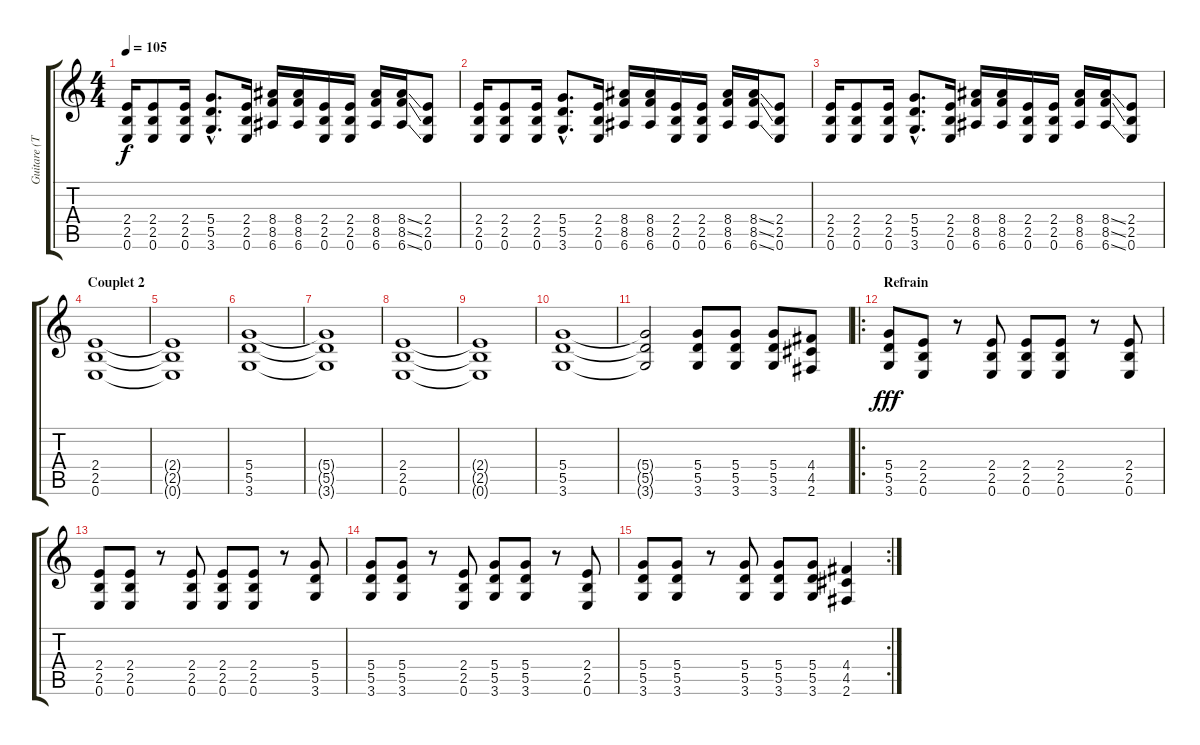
\track ("Guitare (Tripp \"Rex\" Eisen)" "Guitare (T") {instrument distortionguitar}
\staff {score tabs}
\tuning (E4 B3 G3 D3 A2 E2) {hide}
\ts (4 4)
\tempo 105
\clef g2
\ks c
(2.4 2.5 0.6).16{dy f} (2.4 2.5 0.6).8 (2.4 2.5 0.6).16 (5.4{hac} 5.5{hac} 3.6{hac}).8{d} (2.4 2.5 0.6).16 (8.4 8.5 6.6).16 (8.4 8.5 6.6).16 (2.4 2.5 0.6).16 (2.4 2.5 0.6).16 (8.4 8.5 6.6).16 (8.4{ss} 8.5{ss} 6.6{ss}).16 (2.4 2.5 0.6).8 |
(2.4 2.5 0.6).16 (2.4 2.5 0.6).8 (2.4 2.5 0.6).16 (5.4{hac} 5.5{hac} 3.6{hac}).8{d} (2.4 2.5 0.6).16 (8.4 8.5 6.6).16 (8.4 8.5 6.6).16 (2.4 2.5 0.6).16 (2.4 2.5 0.6).16 (8.4 8.5 6.6).16 (8.4{ss} 8.5{ss} 6.6{ss}).16 (2.4 2.5 0.6).8 |
(2.4 2.5 0.6).16 (2.4 2.5 0.6).8 (2.4 2.5 0.6).16 (5.4{hac} 5.5{hac} 3.6{hac}).8{d} (2.4 2.5 0.6).16 (8.4 8.5 6.6).16 (8.4 8.5 6.6).16 (2.4 2.5 0.6).16 (2.4 2.5 0.6).16 (8.4 8.5 6.6).16 (8.4{ss} 8.5{ss} 6.6{ss}).16 (2.4 2.5 0.6).8 |
\section ("" "Couplet 2")
(2.4 2.5 0.6).1 |
(2.4{t} 2.5{t} 0.6{t}).1 |
(5.4 5.5 3.6).1 |
(5.4{t} 5.5{t} 3.6{t}).1 |
(2.4 2.5 0.6).1 |
(2.4{t} 2.5{t} 0.6{t}).1 |
(5.4 5.5 3.6).1 |
(5.4{t} 5.5{t} 3.6{t}).2 (5.4 5.5 3.6).8 (5.4 5.5 3.6).8 (5.4 5.5 3.6).8 (4.4 4.5 2.6).8 |
\ro
\section ("" "Refrain")
(5.4 5.5 3.6).8{dy fff} (2.4 2.5 0.6).8 r.8 (2.4 2.5 0.6).8 (2.4 2.5 0.6).8 (2.4 2.5 0.6).8 r.8 (2.4 2.5 0.6).8 |
(2.4 2.5 0.6).8 (2.4 2.5 0.6).8 r.8 (2.4 2.5 0.6).8 (2.4 2.5 0.6).8 (2.4 2.5 0.6).8 r.8 (5.4 5.5 3.6).8 |
(5.4 5.5 3.6).8 (5.4 5.5 3.6).8 r.8 (2.4 2.5 0.6).8 (5.4 5.5 3.6).8 (5.4 5.5 3.6).8 r.8 (2.4 2.5 0.6).8 |
\rc 2
(5.4 5.5 3.6).8 (5.4 5.5 3.6).8 r.8 (5.4 5.5 3.6).8 (5.4 5.5 3.6).8 (5.4 5.5 3.6).8 (4.4 4.5 2.6).4
